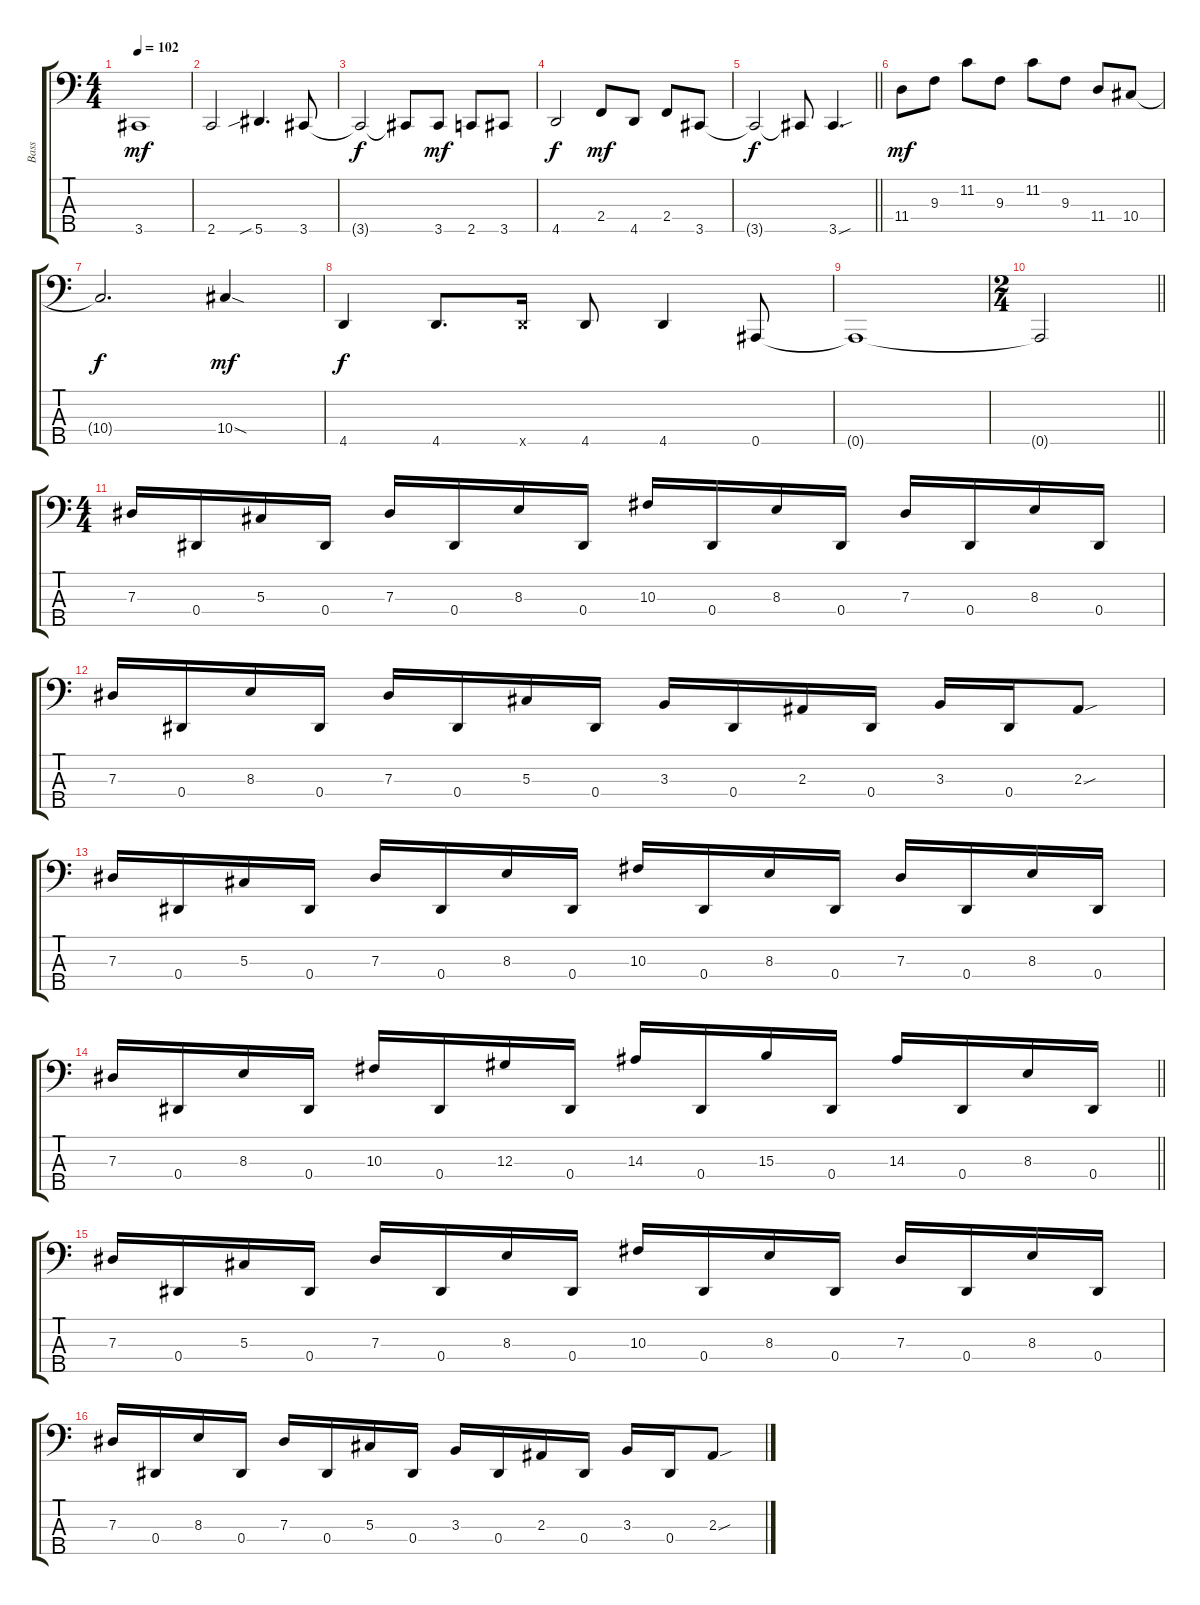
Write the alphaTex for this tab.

\track ("Bass" "Bass") {instrument electricbasspick}
\staff {score tabs}
\tuning (Gb2 Db2 Ab1 Eb1 Bb0) {hide}
\ts (4 4)
\tempo 102
\clef f4
\ks c
3.5{t}.1{dy mf} |
2.5.2 5.5{sib}.4{d} 3.5.8 |
3.5{t}.2{dy f} 3.5{t}.8 3.5.8{dy mf} 2.5.8 3.5.8 |
4.5.2{dy f} 2.4.8{dy mf} 4.5.8 2.4.8 3.5.8 |
\barLineRight lightlight
3.5{t}.2{dy f} 3.5{t}.8 3.5{sou}.4{d} |
11.4.8{dy mf} 9.3.8 11.2.8 9.3.8 11.2.8 9.3.8 11.4.8 10.4.8 |
10.4{t}.2{d dy f} 10.4{sod}.4{dy mf} |
4.5.4{dy f} 4.5.8{d} 4.5{x}.16 4.5.8 4.5.4 0.5.8 |
0.5{t}.1 |
\ts (2 4)
\barLineRight lightlight
0.5{t}.2 |
\ts (4 4)
7.3.16 0.4.16 5.3.16 0.4.16 7.3.16 0.4.16 8.3.16 0.4.16 10.3.16 0.4.16 8.3.16 0.4.16 7.3.16 0.4.16 8.3.16 0.4.16 |
7.3.16 0.4.16 8.3.16 0.4.16 7.3.16 0.4.16 5.3.16 0.4.16 3.3.16 0.4.16 2.3.16 0.4.16 3.3.16 0.4.16 2.3{sou}.8 |
7.3.16 0.4.16 5.3.16 0.4.16 7.3.16 0.4.16 8.3.16 0.4.16 10.3.16 0.4.16 8.3.16 0.4.16 7.3.16 0.4.16 8.3.16 0.4.16 |
\barLineRight lightlight
7.3.16 0.4.16 8.3.16 0.4.16 10.3.16 0.4.16 12.3.16 0.4.16 14.3.16 0.4.16 15.3.16 0.4.16 14.3.16 0.4.16 8.3.16 0.4.16 |
7.3.16 0.4.16 5.3.16 0.4.16 7.3.16 0.4.16 8.3.16 0.4.16 10.3.16 0.4.16 8.3.16 0.4.16 7.3.16 0.4.16 8.3.16 0.4.16 |
7.3.16 0.4.16 8.3.16 0.4.16 7.3.16 0.4.16 5.3.16 0.4.16 3.3.16 0.4.16 2.3.16 0.4.16 3.3.16 0.4.16 2.3{sou}.8
